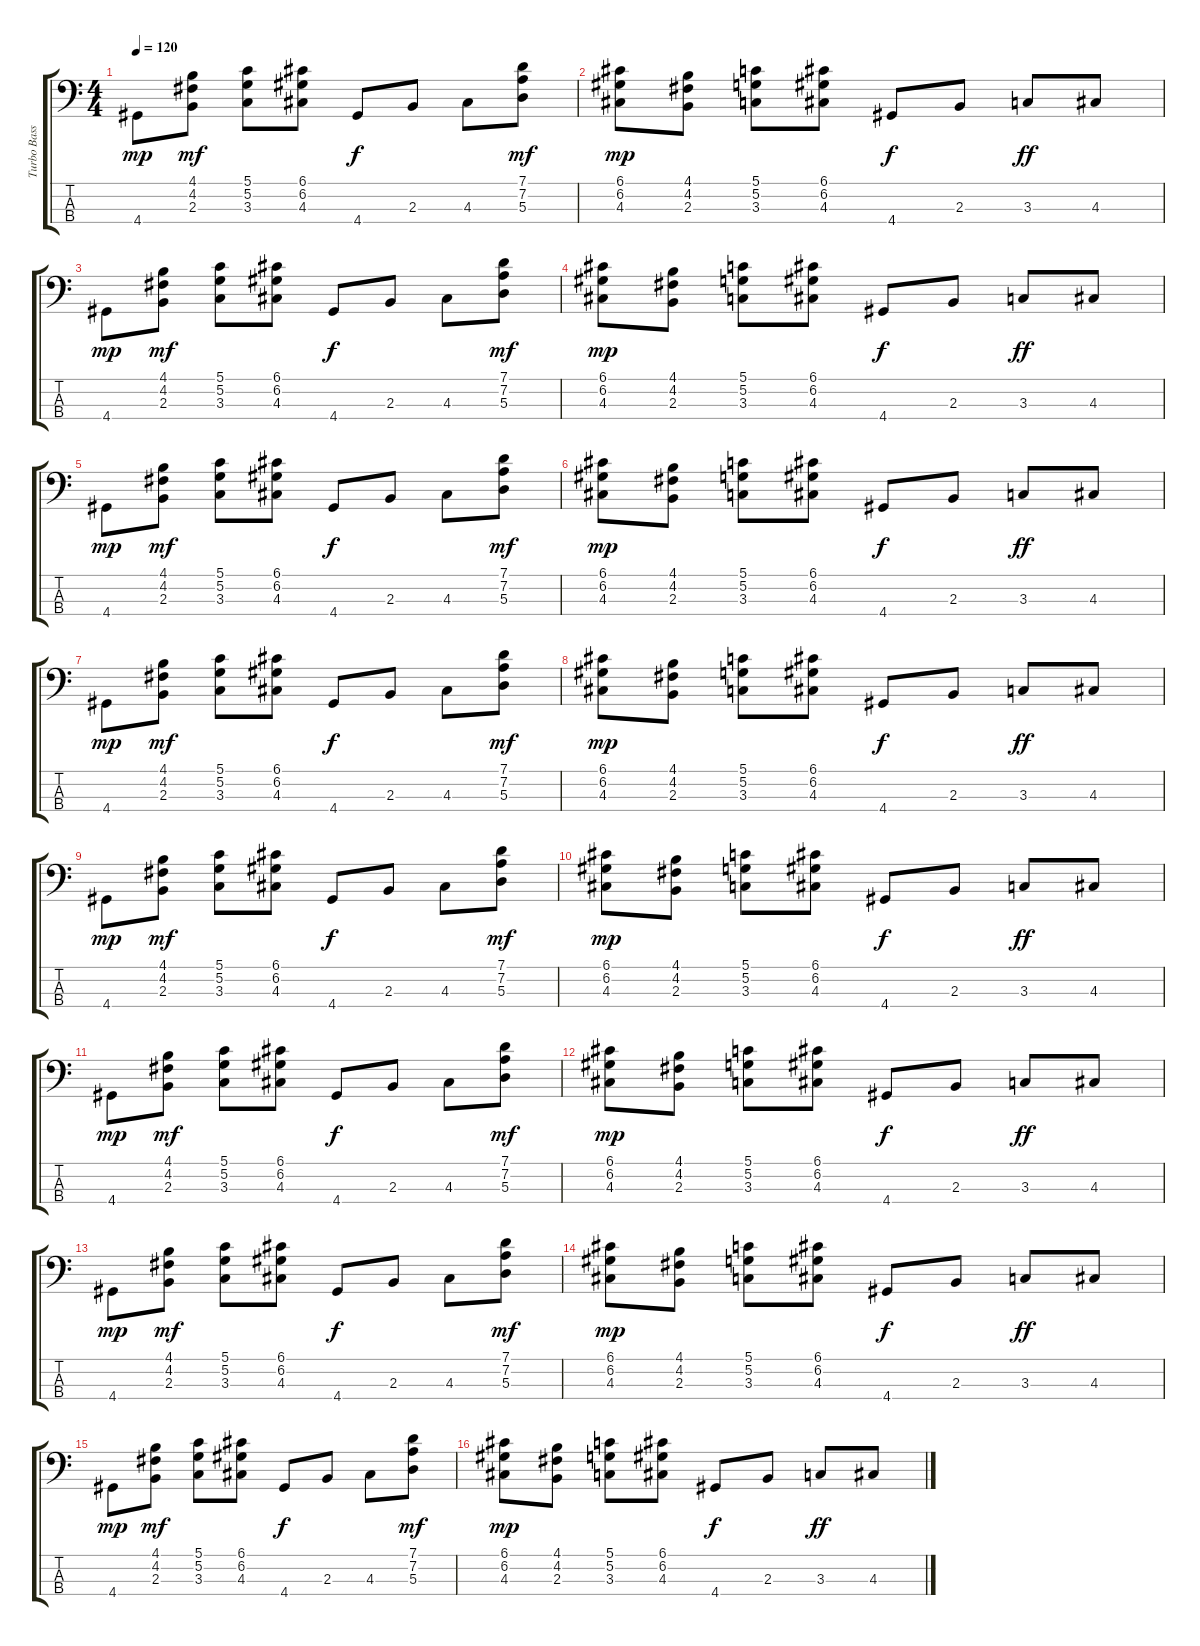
\track ("Turbo Bass" "Turbo Bass") {instrument slapbass1}
\staff {score tabs}
\tuning (G2 D2 A1 E1) {hide}
\ts (4 4)
\tempo 120
\clef f4
\ks c
4.4.8{dy mp} (4.1 4.2 2.3).8{dy mf} (5.1 5.2 3.3).8 (6.1 6.2 4.3).8 4.4.8{dy f} 2.3.8 4.3.8 (7.1 7.2 5.3).8{dy mf} |
(6.1 6.2 4.3).8{dy mp} (4.1 4.2 2.3).8 (5.1 5.2 3.3).8 (6.1 6.2 4.3).8 4.4.8{dy f} 2.3.8 3.3.8{dy ff} 4.3.8 |
4.4.8{dy mp} (4.1 4.2 2.3).8{dy mf} (5.1 5.2 3.3).8 (6.1 6.2 4.3).8 4.4.8{dy f} 2.3.8 4.3.8 (7.1 7.2 5.3).8{dy mf} |
(6.1 6.2 4.3).8{dy mp} (4.1 4.2 2.3).8 (5.1 5.2 3.3).8 (6.1 6.2 4.3).8 4.4.8{dy f} 2.3.8 3.3.8{dy ff} 4.3.8 |
4.4.8{dy mp} (4.1 4.2 2.3).8{dy mf} (5.1 5.2 3.3).8 (6.1 6.2 4.3).8 4.4.8{dy f} 2.3.8 4.3.8 (7.1 7.2 5.3).8{dy mf} |
(6.1 6.2 4.3).8{dy mp} (4.1 4.2 2.3).8 (5.1 5.2 3.3).8 (6.1 6.2 4.3).8 4.4.8{dy f} 2.3.8 3.3.8{dy ff} 4.3.8 |
4.4.8{dy mp} (4.1 4.2 2.3).8{dy mf} (5.1 5.2 3.3).8 (6.1 6.2 4.3).8 4.4.8{dy f} 2.3.8 4.3.8 (7.1 7.2 5.3).8{dy mf} |
(6.1 6.2 4.3).8{dy mp} (4.1 4.2 2.3).8 (5.1 5.2 3.3).8 (6.1 6.2 4.3).8 4.4.8{dy f} 2.3.8 3.3.8{dy ff} 4.3.8 |
4.4.8{dy mp} (4.1 4.2 2.3).8{dy mf} (5.1 5.2 3.3).8 (6.1 6.2 4.3).8 4.4.8{dy f} 2.3.8 4.3.8 (7.1 7.2 5.3).8{dy mf} |
(6.1 6.2 4.3).8{dy mp} (4.1 4.2 2.3).8 (5.1 5.2 3.3).8 (6.1 6.2 4.3).8 4.4.8{dy f} 2.3.8 3.3.8{dy ff} 4.3.8 |
4.4.8{dy mp} (4.1 4.2 2.3).8{dy mf} (5.1 5.2 3.3).8 (6.1 6.2 4.3).8 4.4.8{dy f} 2.3.8 4.3.8 (7.1 7.2 5.3).8{dy mf} |
(6.1 6.2 4.3).8{dy mp} (4.1 4.2 2.3).8 (5.1 5.2 3.3).8 (6.1 6.2 4.3).8 4.4.8{dy f} 2.3.8 3.3.8{dy ff} 4.3.8 |
4.4.8{dy mp} (4.1 4.2 2.3).8{dy mf} (5.1 5.2 3.3).8 (6.1 6.2 4.3).8 4.4.8{dy f} 2.3.8 4.3.8 (7.1 7.2 5.3).8{dy mf} |
(6.1 6.2 4.3).8{dy mp} (4.1 4.2 2.3).8 (5.1 5.2 3.3).8 (6.1 6.2 4.3).8 4.4.8{dy f} 2.3.8 3.3.8{dy ff} 4.3.8 |
4.4.8{dy mp} (4.1 4.2 2.3).8{dy mf} (5.1 5.2 3.3).8 (6.1 6.2 4.3).8 4.4.8{dy f} 2.3.8 4.3.8 (7.1 7.2 5.3).8{dy mf} |
(6.1 6.2 4.3).8{dy mp} (4.1 4.2 2.3).8 (5.1 5.2 3.3).8 (6.1 6.2 4.3).8 4.4.8{dy f} 2.3.8 3.3.8{dy ff} 4.3.8
